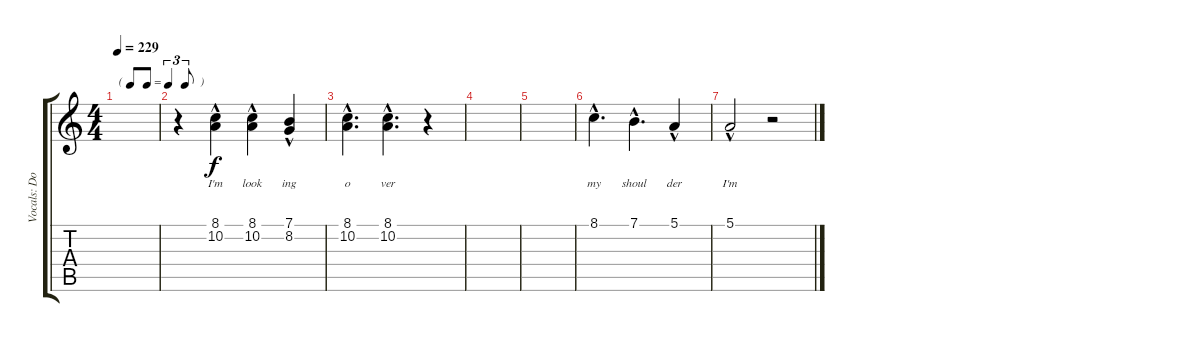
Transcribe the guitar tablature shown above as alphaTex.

\track ("Vocals: Don" "Vocals: Do") {instrument lead2sawtooth}
\staff {score tabs}
\tuning (E4 B3 G3 D3 A2 E2) {hide}
\ts (4 4)
\tf triplet8th
\tempo 229
\clef g2
\ks c
|
r.4 (8.1{hac} 10.2{hac}).4{lyrics (0 "I'm") lyrics (1 "") lyrics (2 "") lyrics (3 "") lyrics (4 "")} (8.1{hac} 10.2{hac}).4{lyrics (0 "look") lyrics (1 "") lyrics (2 "") lyrics (3 "") lyrics (4 "")} (7.1{hac} 8.2{hac}).4{lyrics (0 "ing") lyrics (1 "") lyrics (2 "") lyrics (3 "") lyrics (4 "")} |
(8.1{hac} 10.2{hac}).4{d lyrics (0 "o") lyrics (1 "") lyrics (2 "") lyrics (3 "") lyrics (4 "")} (8.1{hac} 10.2{hac}).4{d lyrics (0 "ver") lyrics (1 "") lyrics (2 "") lyrics (3 "") lyrics (4 "")} r.4 |
|
|
8.1{hac}.4{d lyrics (0 "my") lyrics (1 "") lyrics (2 "") lyrics (3 "") lyrics (4 "")} 7.1{hac}.4{d lyrics (0 "shoul") lyrics (1 "") lyrics (2 "") lyrics (3 "") lyrics (4 "")} 5.1{hac}.4{lyrics (0 "der") lyrics (1 "") lyrics (2 "") lyrics (3 "") lyrics (4 "")} |
5.1{hac}.2{lyrics (0 "I'm") lyrics (1 "") lyrics (2 "") lyrics (3 "") lyrics (4 "")} r.2
